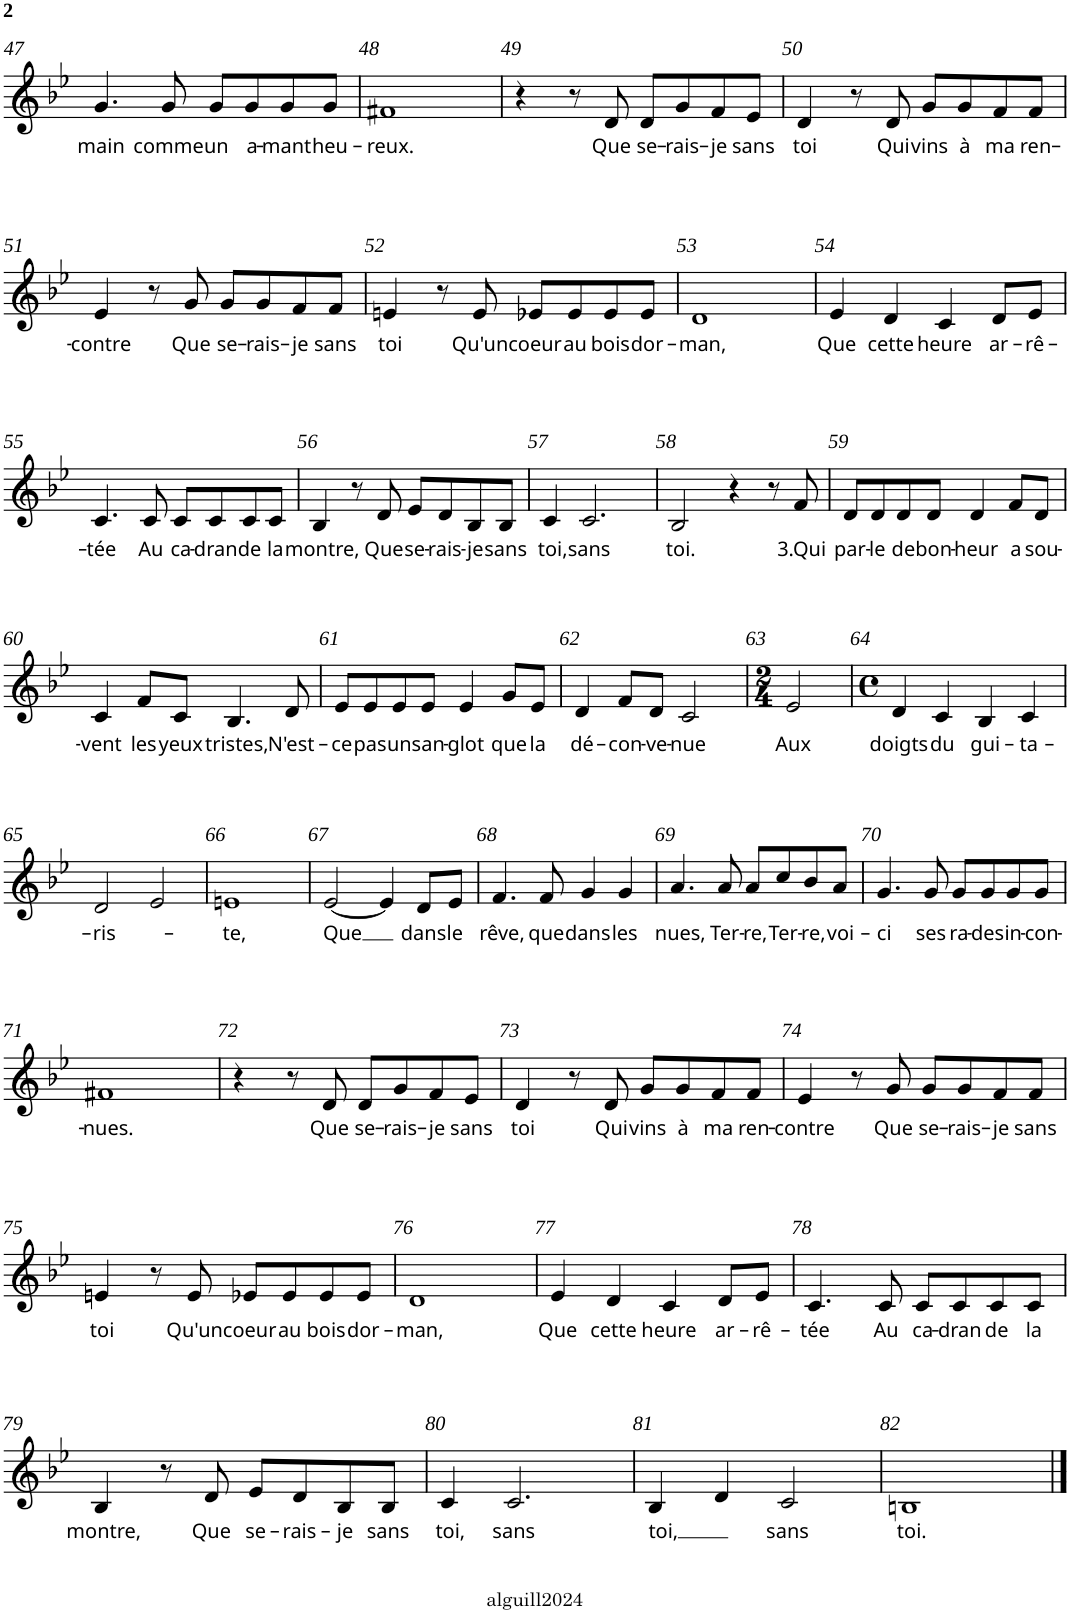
**kern	**text
*part1	*part1
*staff1	*staff1
*I"Alto	*
*I'Alt.	*
!!LO:PB:g=z
*clefG2	*
*k[b-e-]	*
*g:	*
*M4/4	*
*met(c)	*
=47	=47
!	!LO:LY:b
4.g/	main
!	!LO:LY:b
8g/	comme
!	!LO:LY:b
8g/L	un
!	!LO:LY:b
8g/	a-
!	!LO:LY:b
8g/	-mant
!	!LO:LY:b
8g/J	heu-
=48	=48
!	!LO:LY:b
1f#X	-reux.
=49	=49
4r	.
8r	.
!	!LO:LY:b
8d/	Que
!	!LO:LY:b
8d/L	se-
!	!LO:LY:b
8g/	-rais-
!	!LO:LY:b
8f/	-je
!	!LO:LY:b
8e-/J	sans
=50	=50
!	!LO:LY:b
4d/	toi
8r	.
!	!LO:LY:b
8d/	Qui
!	!LO:LY:b
8g/L	vins
!	!LO:LY:b
8g/	à
!	!LO:LY:b
8f/	ma
!	!LO:LY:b
8f/J	ren-
!!LO:LB:g=z
=51	=51
!	!LO:LY:b
4e-/	-contre
8r	.
!	!LO:LY:b
8g/	Que
!	!LO:LY:b
8g/L	se-
!	!LO:LY:b
8g/	-rais-
!	!LO:LY:b
8f/	-je
!	!LO:LY:b
8f/J	sans
=52	=52
!	!LO:LY:b
4en/	toi
8r	.
!	!LO:LY:b
8e/	Qu'un
!	!LO:LY:b
8e-X/L	coeur
!	!LO:LY:b
8e-/	au
!	!LO:LY:b
8e-/	bois
!	!LO:LY:b
8e-/J	dor-
=53	=53
!	!LO:LY:b
1d	-man,
=54	=54
!	!LO:LY:b
4e-/	Que
!	!LO:LY:b
4d/	cette
!	!LO:LY:b
4c/	heure
!	!LO:LY:b
8d/L	ar-
!	!LO:LY:b
8e-/J	-rê-
!!LO:LB:g=z
=55	=55
!	!LO:LY:b
4.c/	-tée
!	!LO:LY:b
8c/	Au
!	!LO:LY:b
8c/L	ca-
!	!LO:LY:b
8c/	-dran
!	!LO:LY:b
8c/	de
!	!LO:LY:b
8c/J	la
=56	=56
!	!LO:LY:b
4B-/	montre,
8r	.
!	!LO:LY:b
8d/	Que
!	!LO:LY:b
8e-/L	se-
!	!LO:LY:b
8d/	-rais-
!	!LO:LY:b
8B-/	-je
!	!LO:LY:b
8B-/J	sans
=57	=57
!	!LO:LY:b
4c/	toi,
!	!LO:LY:b
2.c/	sans
=58	=58
!	!LO:LY:b
2B-/	toi.
4r	.
8r	.
!	!LO:LY:b
8f/	3.Qui
=59	=59
!	!LO:LY:b
8d/L	par-
!	!LO:LY:b
8d/	-le
!	!LO:LY:b
8d/	de
!	!LO:LY:b
8d/J	bon-
!	!LO:LY:b
4d/	-heur
!	!LO:LY:b
8f/L	a
!	!LO:LY:b
8d/J	sou-
!!LO:LB:g=z
=60	=60
!	!LO:LY:b
4c/	-vent
!	!LO:LY:b
8f/L	les
!	!LO:LY:b
8c/J	yeux
!	!LO:LY:b
4.B-/	tristes,
!	!LO:LY:b
8d/	N'est-
=61	=61
!	!LO:LY:b
8e-/L	-ce
!	!LO:LY:b
8e-/	pas
!	!LO:LY:b
8e-/	un
!	!LO:LY:b
8e-/J	san-
!	!LO:LY:b
4e-/	-glot
!	!LO:LY:b
8g/L	que
!	!LO:LY:b
8e-/J	la
=62	=62
!	!LO:LY:b
4d/	dé-
!	!LO:LY:b
8f/L	-con-
!	!LO:LY:b
8d/J	-ve-
!	!LO:LY:b
2c/	-nue
=63	=63
*M2/4	*
!	!LO:LY:b
2e-/	Aux
=64	=64
*M4/4	*
*met(c)	*
!	!LO:LY:b
4d/	doigts
!	!LO:LY:b
4c/	du
!	!LO:LY:b
4B-/	gui-
!	!LO:LY:b
4c/	-ta-
!!LO:LB:g=z
=65	=65
!	!LO:LY:b
2d/	-ris-
2e-/	.
=66	=66
!	!LO:LY:b
1en	-te,
=67	=67
!	!LO:LY:b
[2e-/	Que
4e-/]	.
!	!LO:LY:b
8d/L	dans
!	!LO:LY:b
8e-/J	le
=68	=68
!	!LO:LY:b
4.f/	rêve,
!	!LO:LY:b
8f/	que
!	!LO:LY:b
4g/	dans
!	!LO:LY:b
4g/	les
=69	=69
!	!LO:LY:b
4.a/	nues,
!	!LO:LY:b
8a/	Ter-
!	!LO:LY:b
8a/L	-re,
!	!LO:LY:b
8cc/	Ter-
!	!LO:LY:b
8b-/	-re,
!	!LO:LY:b
8a/J	voi-
=70	=70
!	!LO:LY:b
4.g/	-ci
!	!LO:LY:b
8g/	ses
!	!LO:LY:b
8g/L	ra-
!	!LO:LY:b
8g/	-des
!	!LO:LY:b
8g/	in-
!	!LO:LY:b
8g/J	-con-
!!LO:LB:g=z
=71	=71
!	!LO:LY:b
1f#X	-nues.
=72	=72
4r	.
8r	.
!	!LO:LY:b
8d/	Que
!	!LO:LY:b
8d/L	se-
!	!LO:LY:b
8g/	-rais-
!	!LO:LY:b
8f/	-je
!	!LO:LY:b
8e-/J	sans
=73	=73
!	!LO:LY:b
4d/	toi
8r	.
!	!LO:LY:b
8d/	Qui
!	!LO:LY:b
8g/L	vins
!	!LO:LY:b
8g/	à
!	!LO:LY:b
8f/	ma
!	!LO:LY:b
8f/J	ren-
=74	=74
!	!LO:LY:b
4e-/	-contre
8r	.
!	!LO:LY:b
8g/	Que
!	!LO:LY:b
8g/L	se-
!	!LO:LY:b
8g/	-rais-
!	!LO:LY:b
8f/	-je
!	!LO:LY:b
8f/J	sans
!!LO:LB:g=z
=75	=75
!	!LO:LY:b
4en/	toi
8r	.
!	!LO:LY:b
8e/	Qu'un
!	!LO:LY:b
8e-X/L	coeur
!	!LO:LY:b
8e-/	au
!	!LO:LY:b
8e-/	bois
!	!LO:LY:b
8e-/J	dor-
=76	=76
!	!LO:LY:b
1d	-man,
=77	=77
!	!LO:LY:b
4e-/	Que
!	!LO:LY:b
4d/	cette
!	!LO:LY:b
4c/	heure
!	!LO:LY:b
8d/L	ar-
!	!LO:LY:b
8e-/J	-rê-
=78	=78
!	!LO:LY:b
4.c/	-tée
!	!LO:LY:b
8c/	Au
!	!LO:LY:b
8c/L	ca-
!	!LO:LY:b
8c/	-dran
!	!LO:LY:b
8c/	de
!	!LO:LY:b
8c/J	la
!!LO:LB:g=z
=79	=79
!	!LO:LY:b
4B-/	montre,
8r	.
!	!LO:LY:b
8d/	Que
!	!LO:LY:b
8e-/L	se-
!	!LO:LY:b
8d/	-rais-
!	!LO:LY:b
8B-/	-je
!	!LO:LY:b
8B-/J	sans
=80	=80
!	!LO:LY:b
4c/	toi,
!	!LO:LY:b
2.c/	sans
=81	=81
!	!LO:LY:b
4B-/	toi,
4d/	.
!	!LO:LY:b
2c/	sans
=82	=82
!	!LO:LY:b
1Bn	toi.
==	==
*-	*-
